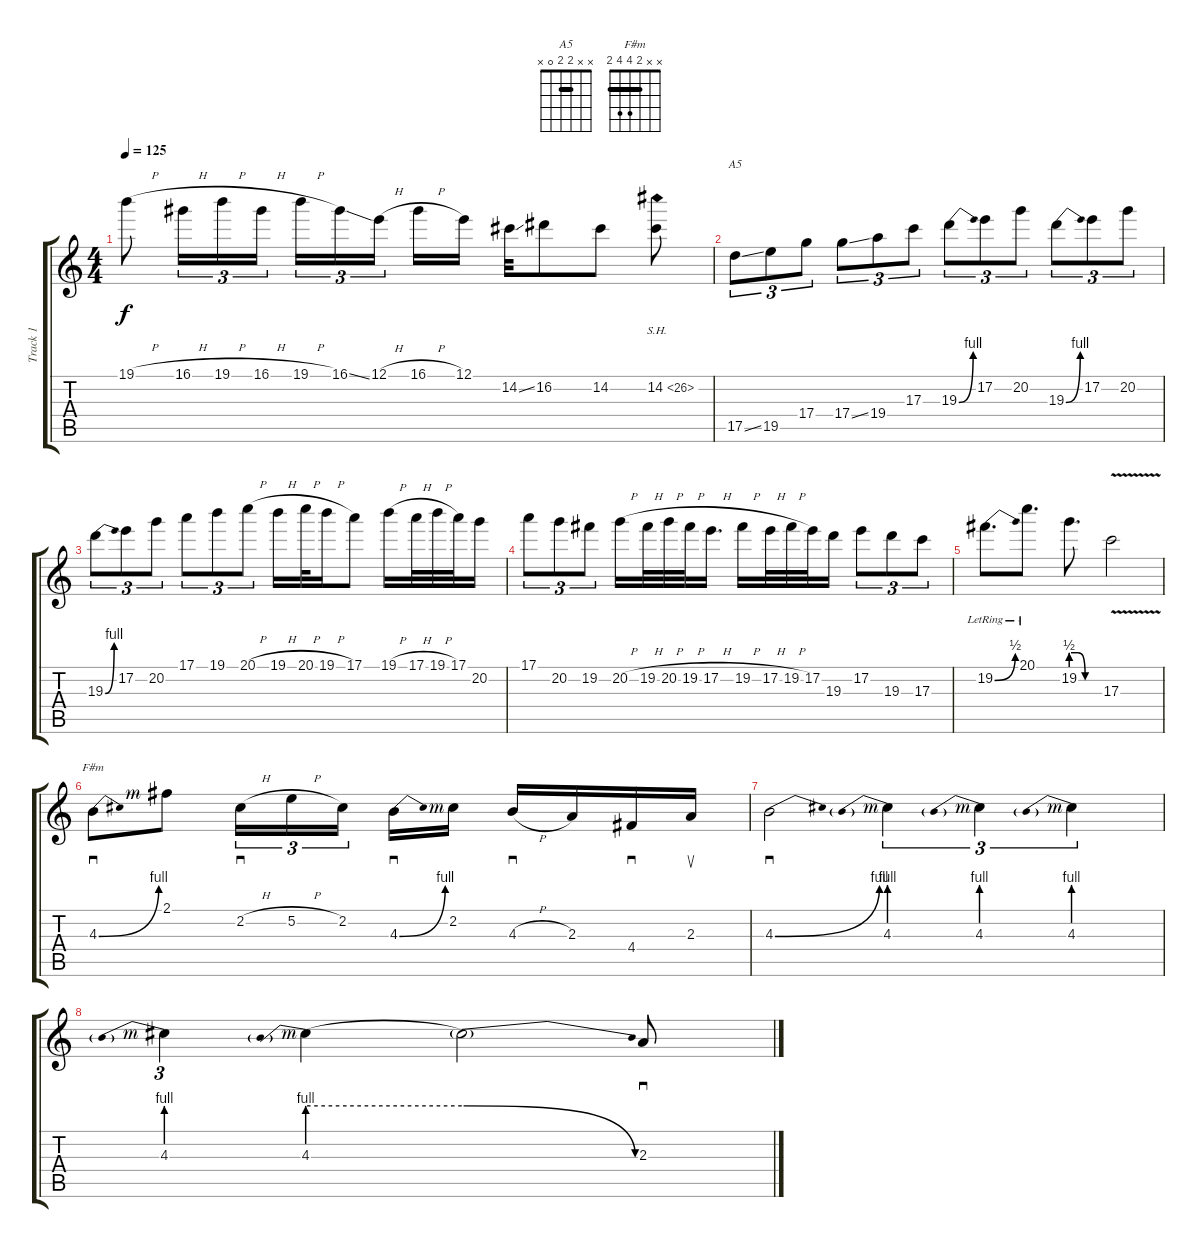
\track ("Track 1" "Track 1") {instrument acousticguitarsteel}
\staff {score tabs}
\tuning (E4 B3 G3 D3 A2 E2) {hide}
\chord ("A5" x x 2 2 0 x) {barre 2}
\chord ("F#m" x x 2 4 4 2) {barre 2}
\ts (4 4)
\tempo 125
\clef g2
\ks c
19.1{h}.8{dy f} 16.1{h}.16{tu (3 2)} 19.1{h}.16{tu (3 2)} 16.1{h}.16{tu (3 2)} 19.1{h}.16{tu (3 2)} 16.1{ss}.16{tu (3 2)} 12.1{h}.16{tu (3 2) beam splitsecondary} 16.1{h}.16 12.1.16 14.2{ss}.32 16.2.8 14.2.8 14.2{sh 12}.8 |
17.5{ss}.8{tu (3 2) ch "A5"} 19.5.8{tu (3 2)} 17.4.8{tu (3 2)} 17.4{ss}.8{tu (3 2)} 19.4.8{tu (3 2)} 17.3.8{tu (3 2)} 19.3{be (bend 0 0 60 4)}.8{tu (3 2)} 17.2.8{tu (3 2)} 20.2.8{tu (3 2)} 19.3{be (bend 0 0 60 4)}.8{tu (3 2)} 17.2.8{tu (3 2)} 20.2.8{tu (3 2)} |
19.3{be (bend 0 0 60 4)}.8{tu (3 2)} 17.2.8{tu (3 2)} 20.2.8{tu (3 2)} 17.1.8{tu (3 2)} 19.1.8{tu (3 2)} 20.1{h}.8{tu (3 2)} 19.1{h}.16 20.1{h}.32 19.1{h}.16 17.1.8 19.1{h}.16 17.1{h}.32 19.1{h}.32 17.1.32 20.2.16 |
17.1.8{tu (3 2)} 20.2.8{tu (3 2)} 19.2.8{tu (3 2)} 20.2{h}.16 19.2{h}.32 20.2{h}.32 19.2{h}.32 17.2{h}.16{d} 19.2{h}.16 17.2{h}.32 19.2{h}.32 17.2.32 19.3.16 17.2.8{tu (3 2)} 19.3.8{tu (3 2)} 17.3.8{tu (3 2)} |
19.2{be (bend 0 0 60 2) lr}.8{d} 20.1{lr}.8{d} 19.2{be (custom 0 2 15 2 30 0 60 0)}.8{d} 17.3{v}.2 |
4.3{be (bend 0 0 60 4)}.8{sd ch "F#m"} 2.1{rf 3}.8 2.2{h}.16{sd tu (3 2)} 5.2{h}.16{tu (3 2)} 2.2.16{tu (3 2) beam splitsecondary} 4.3{be (bend 0 0 60 4)}.16{sd} 2.2{rf 3}.16 4.3{h}.16{sd} 2.3.16 4.4.16{sd} 2.3.16{su} |
4.3{be (bend 0 0 60 4)}.2{sd} 4.3{be (prebend 0 4 60 4) rf 3}.4{tu (3 2)} 4.3{be (prebend 0 4 60 4) rf 3}.4{tu (3 2)} 4.3{be (prebend 0 4 60 4) rf 3}.4{tu (3 2)} |
4.3{be (prebend 0 4 60 4) rf 3}.4{tu (3 2)} 4.3{be (prebend 0 4 60 4) rf 3}.4 4.3{be (release 0 4 60 0) t}.2 2.3.8{sd}
